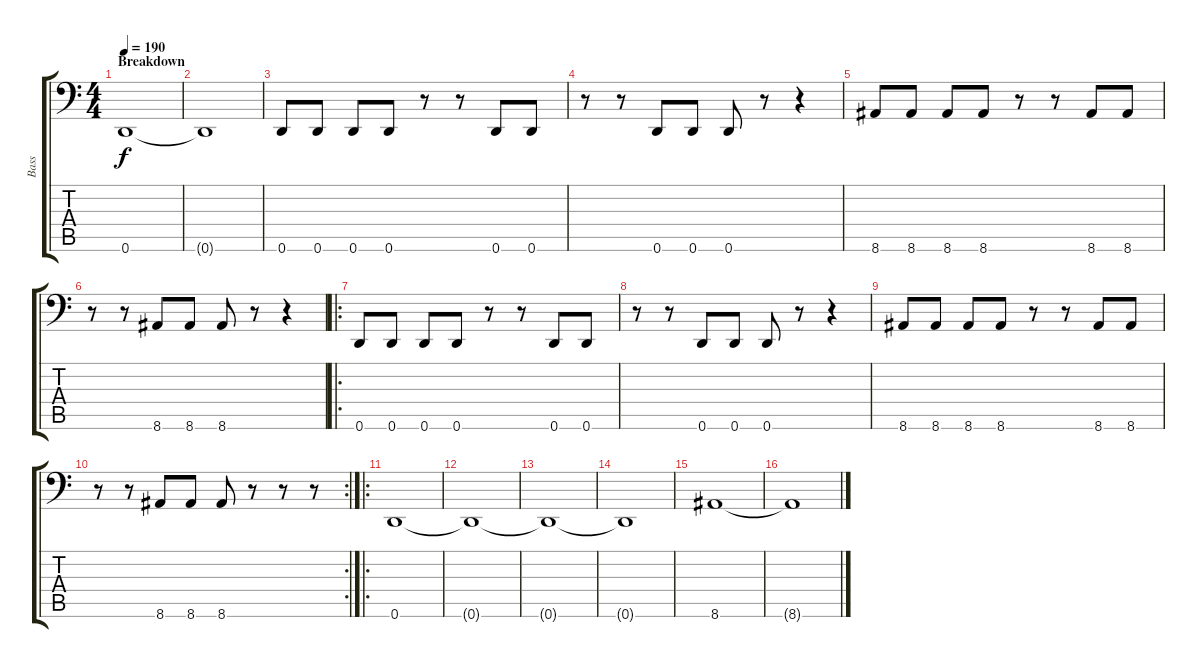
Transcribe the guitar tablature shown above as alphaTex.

\track ("Bass" "Bass") {instrument electricbasspick}
\staff {score tabs}
\tuning (E3 B2 G2 D2 A1 D1) {hide}
\ts (4 4)
\section ("" "Breakdown")
\tempo 190
\clef f4
\ks c
0.6.1{dy f} |
0.6{t}.1 |
0.6.8 0.6.8 0.6.8 0.6.8 r.8 r.8 0.6.8 0.6.8 |
r.8 r.8 0.6.8 0.6.8 0.6.8 r.8 r.4 |
8.6.8 8.6.8 8.6.8 8.6.8 r.8 r.8 8.6.8 8.6.8 |
r.8 r.8 8.6.8 8.6.8 8.6.8 r.8 r.4 |
\ro
0.6.8 0.6.8 0.6.8 0.6.8 r.8 r.8 0.6.8 0.6.8 |
r.8 r.8 0.6.8 0.6.8 0.6.8 r.8 r.4 |
8.6.8 8.6.8 8.6.8 8.6.8 r.8 r.8 8.6.8 8.6.8 |
\rc 2
r.8 r.8 8.6.8 8.6.8 8.6.8 r.8 r.8 r.8 |
\ro
0.6.1 |
0.6{t}.1 |
0.6{t}.1 |
0.6{t}.1 |
8.6.1 |
8.6{t}.1
